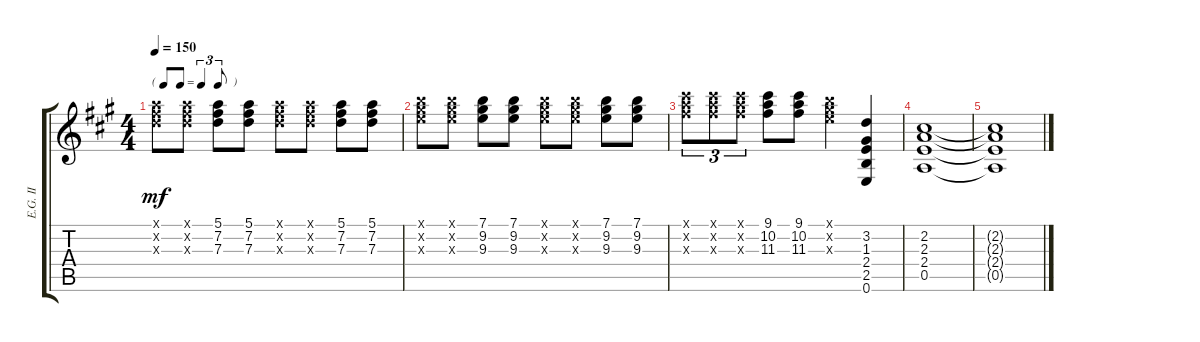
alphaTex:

\track ("E.G. II" "E.G. II") {instrument overdrivenguitar}
\staff {score tabs}
\tuning (E4 B3 G3 D3 A2 E2) {hide}
\ts (4 4)
\tf triplet8th
\tempo 150
\clef g2
\ks a
(5.1{x} 7.2{x} 7.3{x}).8{dy mf} (5.1{x} 7.2{x} 7.3{x}).8 (5.1 7.2 7.3).8 (5.1 7.2 7.3).8 (5.1{x} 7.2{x} 7.3{x}).8 (5.1{x} 7.2{x} 7.3{x}).8 (5.1 7.2 7.3).8 (5.1 7.2 7.3).8 |
(7.1{x} 9.2{x} 9.3{x}).8 (7.1{x} 9.2{x} 9.3{x}).8 (7.1 9.2 9.3).8 (7.1 9.2 9.3).8 (7.1{x} 9.2{x} 9.3{x}).8 (7.1{x} 9.2{x} 9.3{x}).8 (7.1 9.2 9.3).8 (7.1 9.2 9.3).8 |
(9.1{x} 10.2{x} 11.3{x}).8{tu (3 2)} (9.1{x} 10.2{x} 11.3{x}).8{tu (3 2)} (9.1{x} 10.2{x} 11.3{x}).8{tu (3 2)} (9.1 10.2 11.3).8 (9.1 10.2 11.3).8 (7.1{x} 9.2{x} 9.3{x}).4 (3.2 1.3 2.4 2.5 0.6).4 |
(2.2 2.3 2.4 0.5).1 |
(2.2{t} 2.3{t} 2.4{t} 0.5{t}).1
